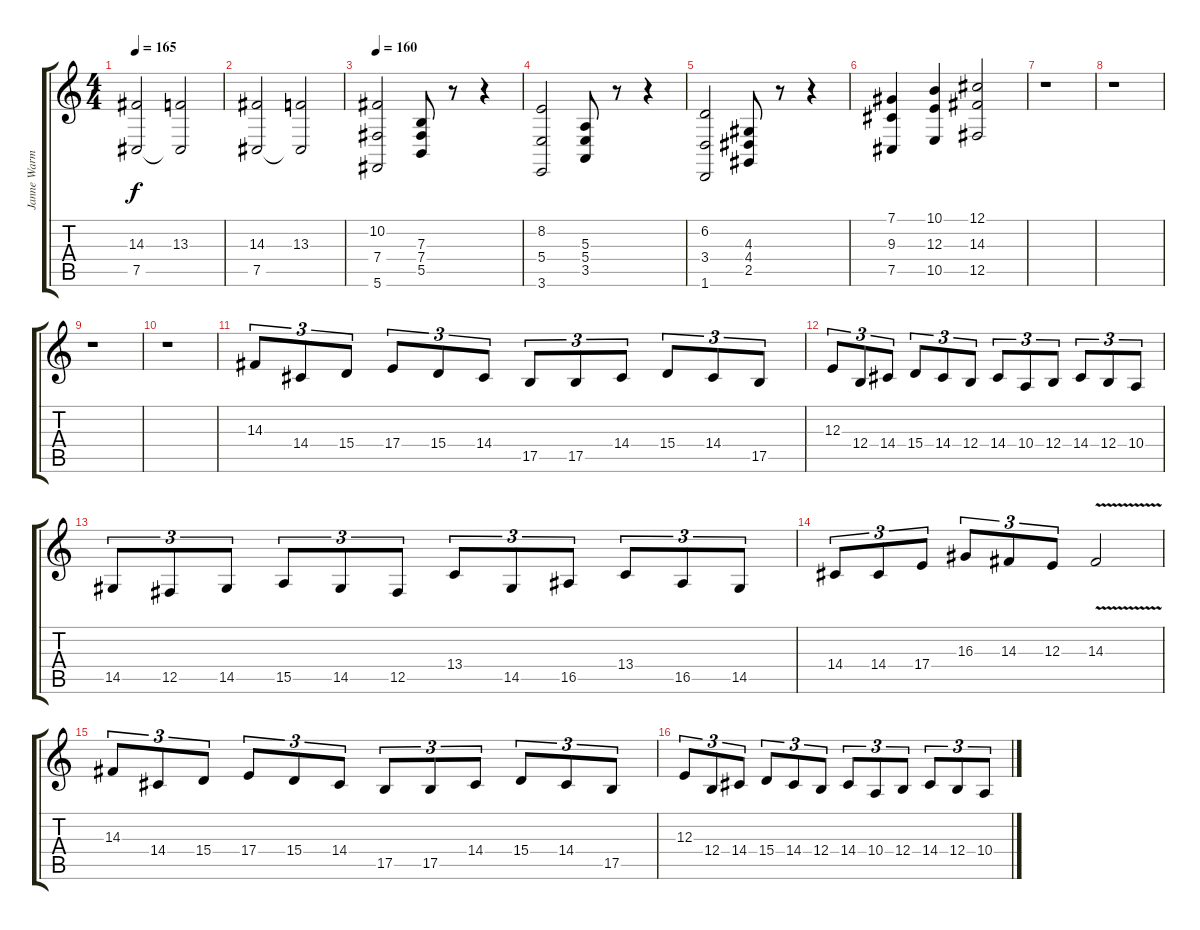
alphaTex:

\track ("Janne Warman" "Janne Warm") {instrument stringensemble1}
\staff {score tabs}
\tuning (Db4 Ab3 E3 B2 Gb2 Db2) {hide}
\ts (4 4)
\tempo 165
\clef g2
\ks c
(14.3 7.5).2{dy f} (13.3 7.5{t}).2 |
(14.3 7.5).2 (13.3 7.5{t}).2 |
\tempo 160
(10.2 7.4 5.6).2{instrument harpsichord} (7.3 7.4 5.5).8 r.8 r.4 |
(8.2 5.4 3.6).2 (5.3 5.4 3.5).8 r.8 r.4 |
(6.2 3.4 1.6).2 (4.3 4.4 2.5).8 r.8 r.4 |
(7.1 9.3 7.5).4 (10.1 12.3 10.5).4 (12.1 14.3 12.5).2 |
r.1 |
r.1 |
r.1 |
r.1 |
14.3.8{tu (3 2)} 14.4.8{tu (3 2)} 15.4.8{tu (3 2)} 17.4.8{tu (3 2)} 15.4.8{tu (3 2)} 14.4.8{tu (3 2)} 17.5.8{tu (3 2)} 17.5.8{tu (3 2)} 14.4.8{tu (3 2)} 15.4.8{tu (3 2)} 14.4.8{tu (3 2)} 17.5.8{tu (3 2)} |
12.3.8{tu (3 2)} 12.4.8{tu (3 2)} 14.4.8{tu (3 2)} 15.4.8{tu (3 2)} 14.4.8{tu (3 2)} 12.4.8{tu (3 2)} 14.4.8{tu (3 2)} 10.4.8{tu (3 2)} 12.4.8{tu (3 2)} 14.4.8{tu (3 2)} 12.4.8{tu (3 2)} 10.4.8{tu (3 2)} |
14.5.8{tu (3 2)} 12.5.8{tu (3 2)} 14.5.8{tu (3 2)} 15.5.8{tu (3 2)} 14.5.8{tu (3 2)} 12.5.8{tu (3 2)} 13.4.8{tu (3 2)} 14.5.8{tu (3 2)} 16.5.8{tu (3 2)} 13.4.8{tu (3 2)} 16.5.8{tu (3 2)} 14.5.8{tu (3 2)} |
14.4.8{tu (3 2)} 14.4.8{tu (3 2)} 17.4.8{tu (3 2)} 16.3.8{tu (3 2)} 14.3.8{tu (3 2)} 12.3.8{tu (3 2)} 14.3{v}.2 |
14.3.8{tu (3 2)} 14.4.8{tu (3 2)} 15.4.8{tu (3 2)} 17.4.8{tu (3 2)} 15.4.8{tu (3 2)} 14.4.8{tu (3 2)} 17.5.8{tu (3 2)} 17.5.8{tu (3 2)} 14.4.8{tu (3 2)} 15.4.8{tu (3 2)} 14.4.8{tu (3 2)} 17.5.8{tu (3 2)} |
12.3.8{tu (3 2)} 12.4.8{tu (3 2)} 14.4.8{tu (3 2)} 15.4.8{tu (3 2)} 14.4.8{tu (3 2)} 12.4.8{tu (3 2)} 14.4.8{tu (3 2)} 10.4.8{tu (3 2)} 12.4.8{tu (3 2)} 14.4.8{tu (3 2)} 12.4.8{tu (3 2)} 10.4.8{tu (3 2)}
